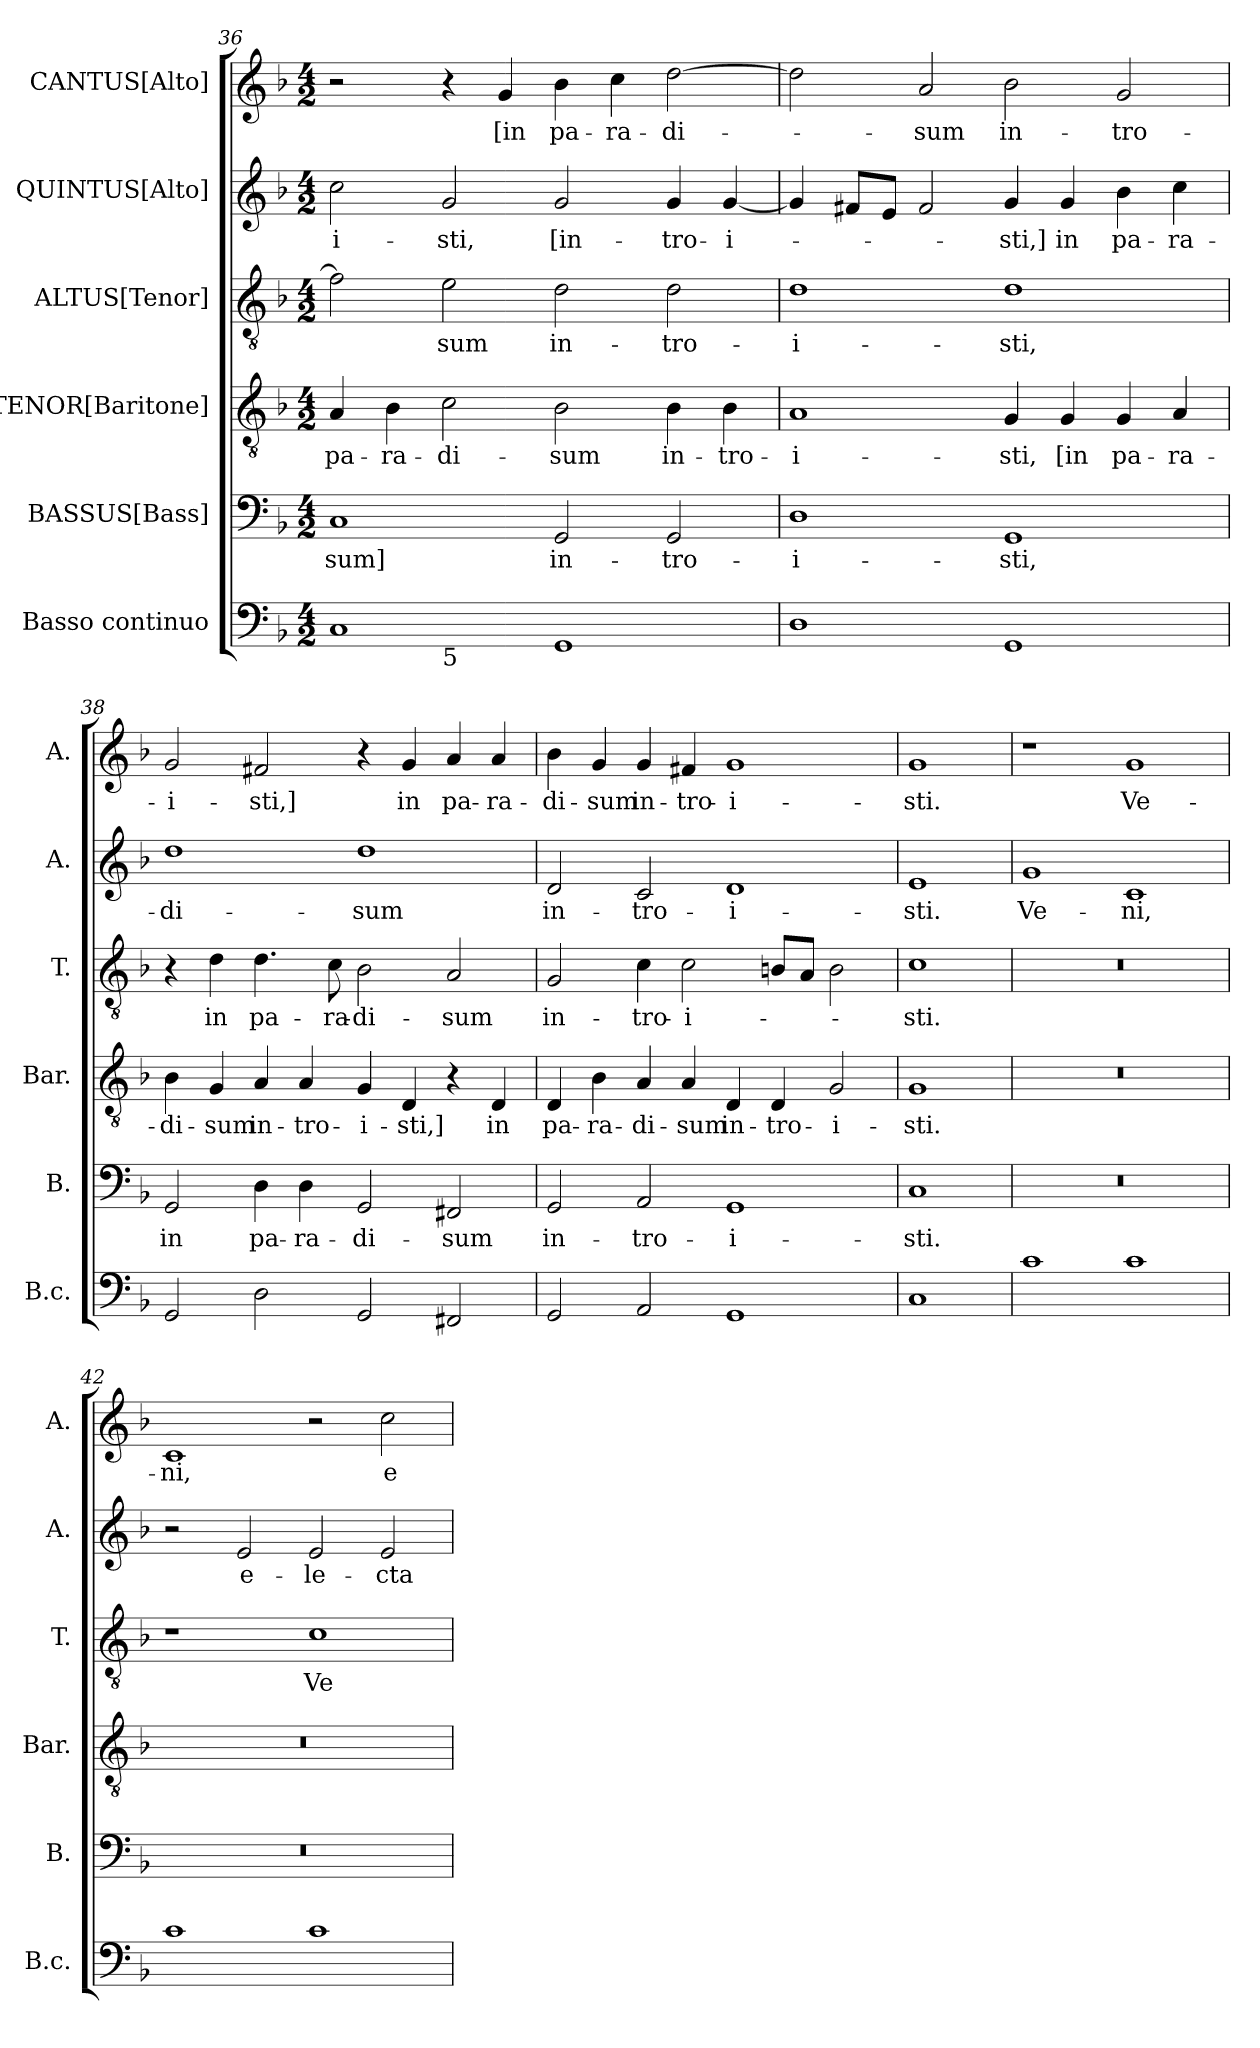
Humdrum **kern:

**kern	**kern	**text	**kern	**text	**kern	**text	**kern	**text	**kern	**text
*part6	*part5	*part5	*part4	*part4	*part3	*part3	*part2	*part2	*part1	*part1
*staff6	*staff5	*staff5	*staff4	*staff4	*staff3	*staff3	*staff2	*staff2	*staff1	*staff1
*I"Basso continuo	*I"BASSUS[Bass]	*	*I"TENOR[Baritone]	*	*I"ALTUS[Tenor]	*	*I"QUINTUS[Alto]	*	*I"CANTUS[Alto]	*
*I'B.c.	*I'B.	*	*I'Bar.	*	*I'T.	*	*I'A.	*	*I'A.	*
*clefF4	*clefF4	*	*clefGv2	*	*clefGv2	*	*clefG2	*	*clefG2	*
*	*	*	*ITrd7c12	*	*ITrd7c12	*	*	*	*	*
*k[b-]	*k[b-]	*	*k[b-]	*	*k[b-]	*	*k[b-]	*	*k[b-]	*
*F:	*F:	*	*F:	*	*F:	*	*F:	*	*F:	*
*M4/2	*M4/2	*	*M4/2	*	*M4/2	*	*M4/2	*	*M4/2	*
=36	=36	=36	=36	=36	=36	=36	=36	=36	=36	=36
!LO:TX:b:t=6	!	!	!	!	!	!	!	!	!	!
!	!	!LO:LY:b	!	!LO:LY:b	!	!	!	!LO:LY:b	!	!
*^	*	*	*	*	*	*	*	*	*	*
1C	2ryy	1C	-sum]	4AA/	pa-	2F\]	.	2cc\	-i-	2r	.
!	!	!	!	!	!LO:LY:b	!	!	!	!	!	!
.	.	.	.	4BB-\	-ra-	.	.	.	.	.	.
!	!LO:TX:b:t=5	!	!	!	!	!	!	!	!	!	!
!	!	!	!	!	!LO:LY:b	!	!LO:LY:b	!	!LO:LY:b	!	!
.	1.ryy	.	.	2C\	-di-	2E\	-sum	2g/	-sti,	4r	.
!	!	!	!	!	!	!	!	!	!	!	!LO:LY:b
.	.	.	.	.	.	.	.	.	.	4g/	[in
!	!	!	!LO:LY:b	!	!LO:LY:b	!	!LO:LY:b	!	!LO:LY:b	!	!LO:LY:b
1GG	.	2GG/	in-	2BB-\	-sum	2D\	in-	2g/	[in-	4b-\	pa-
!	!	!	!	!	!	!	!	!	!	!	!LO:LY:b
.	.	.	.	.	.	.	.	.	.	4cc\	-ra-
!	!	!	!LO:LY:b	!	!LO:LY:b	!	!LO:LY:b	!	!LO:LY:b	!	!LO:LY:b
.	.	2GG/	-tro-	4BB-\	in-	2D\	-tro-	4g/	-tro-	[>2dd\	-di-
!	!	!	!	!	!LO:LY:b	!	!	!	!LO:LY:b	!	!
.	.	.	.	4BB-\	-tro-	.	.	[<4g/	-i-	.	.
!!LO:PB:g=z
=37	=37	=37	=37	=37	=37	=37	=37	=37	=37	=37	=37
!	!	!	!LO:LY:b	!	!LO:LY:b	!	!LO:LY:b	!	!	!	!
*v	*v	*	*	*	*	*	*	*	*	*	*
1D	1D	-i-	1AA	-i-	1D	-i-	4g/]	.	2dd\]	.
.	.	.	.	.	.	.	8f#X/L	.	.	.
.	.	.	.	.	.	.	8e/J	.	.	.
!	!	!	!	!	!	!	!	!	!	!LO:LY:b
.	.	.	.	.	.	.	2f#/	.	2a/	-sum
!	!	!LO:LY:b	!	!LO:LY:b	!	!LO:LY:b	!	!LO:LY:b	!	!LO:LY:b
1GG	1GG	-sti,	4GG/	-sti,	1D	-sti,	4g/	-sti,]	2b-\	in-
!	!	!	!	!LO:LY:b	!	!	!	!LO:LY:b	!	!
.	.	.	4GG/	[in	.	.	4g/	in	.	.
!	!	!	!	!LO:LY:b	!	!	!	!LO:LY:b	!	!LO:LY:b
.	.	.	4GG/	pa-	.	.	4b-\	pa-	2g/	-tro-
!	!	!	!	!LO:LY:b	!	!	!	!LO:LY:b	!	!
.	.	.	4AA/	-ra-	.	.	4cc\	-ra-	.	.
=38	=38	=38	=38	=38	=38	=38	=38	=38	=38	=38
!	!	!LO:LY:b	!	!LO:LY:b	!	!	!	!LO:LY:b	!	!LO:LY:b
2GG/	2GG/	in	4BB-\	-di-	4r	.	1dd	-di-	2g/	-i-
!	!	!	!	!LO:LY:b	!	!LO:LY:b	!	!	!	!
.	.	.	4GG/	-sum	4D\	in	.	.	.	.
!	!	!LO:LY:b	!	!LO:LY:b	!	!LO:LY:b	!	!	!	!LO:LY:b
2D\	4D\	pa-	4AA/	in-	4.D\	pa-	.	.	2f#X/	-sti,]
!	!	!LO:LY:b	!	!LO:LY:b	!	!	!	!	!	!
.	4D\	-ra-	4AA/	-tro-	.	.	.	.	.	.
!	!	!	!	!	!	!LO:LY:b	!	!	!	!
.	.	.	.	.	8C\	-ra-	.	.	.	.
!	!	!LO:LY:b	!	!LO:LY:b	!	!LO:LY:b	!	!LO:LY:b	!	!
2GG/	2GG/	-di-	4GG/	-i-	2BB-\	-di-	1dd	-sum	4r	.
!	!	!	!	!LO:LY:b	!	!	!	!	!	!LO:LY:b
.	.	.	4DD/	-sti,]	.	.	.	.	4g/	in
!	!	!LO:LY:b	!	!	!	!LO:LY:b	!	!	!	!LO:LY:b
2FF#X/	2FF#X/	-sum	4r	.	2AA/	-sum	.	.	4a/	pa-
!	!	!	!	!LO:LY:b	!	!	!	!	!	!LO:LY:b
.	.	.	4DD/	in	.	.	.	.	4a/	-ra-
=39	=39	=39	=39	=39	=39	=39	=39	=39	=39	=39
!	!	!LO:LY:b	!	!LO:LY:b	!	!LO:LY:b	!	!LO:LY:b	!	!LO:LY:b
2GG/	2GG/	in-	4DD/	pa-	2GG/	in-	2d/	in-	4b-\	-di-
!	!	!	!	!LO:LY:b	!	!	!	!	!	!LO:LY:b
.	.	.	4BB-\	-ra-	.	.	.	.	4g/	-sum
!	!	!LO:LY:b	!	!LO:LY:b	!	!LO:LY:b	!	!LO:LY:b	!	!LO:LY:b
2AA/	2AA/	-tro-	4AA/	-di-	4C\	-tro-	2c/	-tro-	4g/	in-
!	!	!	!	!LO:LY:b	!	!LO:LY:b	!	!	!	!LO:LY:b
.	.	.	4AA/	-sum	2C\	-i-	.	.	4f#X/	-tro-
!	!	!LO:LY:b	!	!LO:LY:b	!	!	!	!LO:LY:b	!	!LO:LY:b
1GG	1GG	-i-	4DD/	in-	.	.	1d	-i-	1g	-i-
!	!	!	!	!LO:LY:b	!	!	!	!	!	!
.	.	.	4DD/	-tro-	8BBn/L	.	.	.	.	.
.	.	.	.	.	8AA/J	.	.	.	.	.
!	!	!	!	!LO:LY:b	!	!	!	!	!	!
.	.	.	2GG/	-i-	2BB\	.	.	.	.	.
=40	=40	=40	=40	=40	=40	=40	=40	=40	=40	=40
!	!	!LO:LY:b	!	!LO:LY:b	!	!LO:LY:b	!	!LO:LY:b	!	!LO:LY:b
1C	1C	-sti.	1GG	-sti.	1C	-sti.	1e	-sti.	1g	-sti.
!!LO:LB:g=z
=41	=41	=41	=41	=41	=41	=41	=41	=41	=41	=41
!	!LO:N:vis=1	!	!LO:N:vis=1	!	!LO:N:vis=1	!	!	!LO:LY:b	!	!
1c	0r	.	0r	.	0r	.	1g	Ve-	1r	.
!	!	!	!	!	!	!	!	!LO:LY:b	!	!LO:LY:b
1c	.	.	.	.	.	.	1c	-ni,	1g	Ve-
=42	=42	=42	=42	=42	=42	=42	=42	=42	=42	=42
!	!LO:N:vis=1	!	!LO:N:vis=1	!	!	!	!	!	!	!LO:LY:b
1c	0r	.	0r	.	1r	.	2r	.	1c	-ni,
!	!	!	!	!	!	!	!	!LO:LY:b	!	!
.	.	.	.	.	.	.	2e/	e-	.	.
!	!	!	!	!	!	!LO:LY:b	!	!LO:LY:b	!	!
1c	.	.	.	.	1C	Ve-	2e/	-le-	2r	.
!	!	!	!	!	!	!	!	!LO:LY:b	!	!LO:LY:b
.	.	.	.	.	.	.	2e/	-cta	2cc\	e-
=	=	=	=	=	=	=	=	=	=	=
*-	*-	*-	*-	*-	*-	*-	*-	*-	*-	*-
